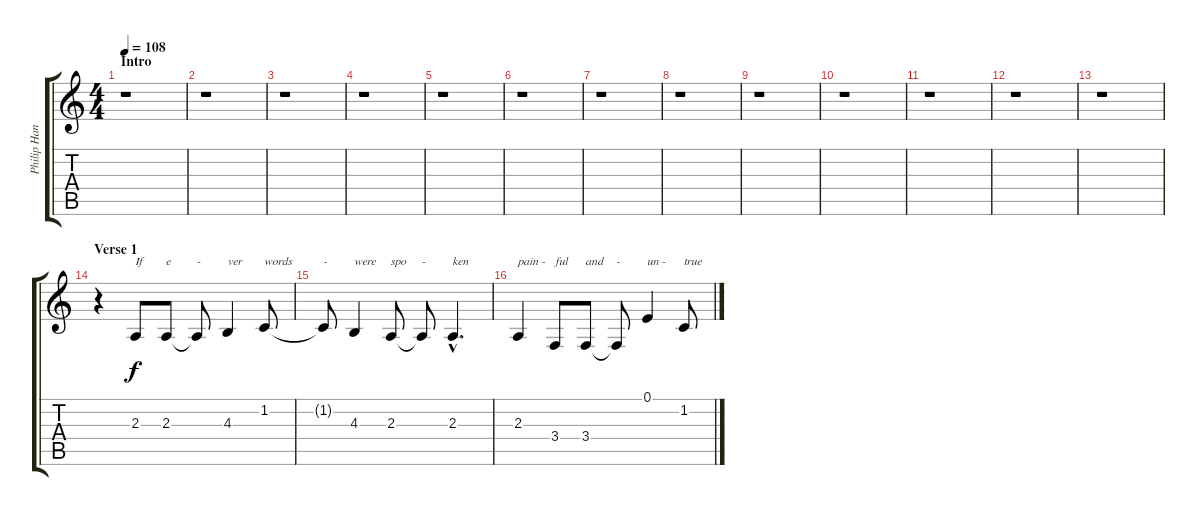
\track ("Philip Hansen Anselmo" "Philip Han") {instrument lead6voice}
\staff {score tabs}
\tuning (E4 B3 G3 D3 A2 E2) {hide}
\ts (4 4)
\section ("" "Intro")
\tempo 108
\clef g2
\ks c
r.1{dy f instrument lead6voice} |
r.1 |
r.1 |
r.1 |
r.1 |
r.1 |
r.1 |
r.1 |
r.1 |
r.1 |
r.1 |
r.1 |
r.1 |
\section ("" "Verse 1")
r.4 2.3.8{txt "If"} 2.3.8{txt "e"} 2.3{t}.8{txt "-"} 4.3.4{txt "ver"} 1.2.8{txt "words"} |
1.2{t}.8{txt "-"} 4.3.4{txt "were"} 2.3.8{txt "spo"} 2.3{t}.8{txt "-"} 2.3{hac}.4{d txt "ken"} |
2.3.4{txt "pain -"} 3.4.8{txt "ful"} 3.4.8{txt "and"} 3.4{t}.8{txt "-"} 0.1.4{txt "un -"} 1.2.8{txt "true"}
